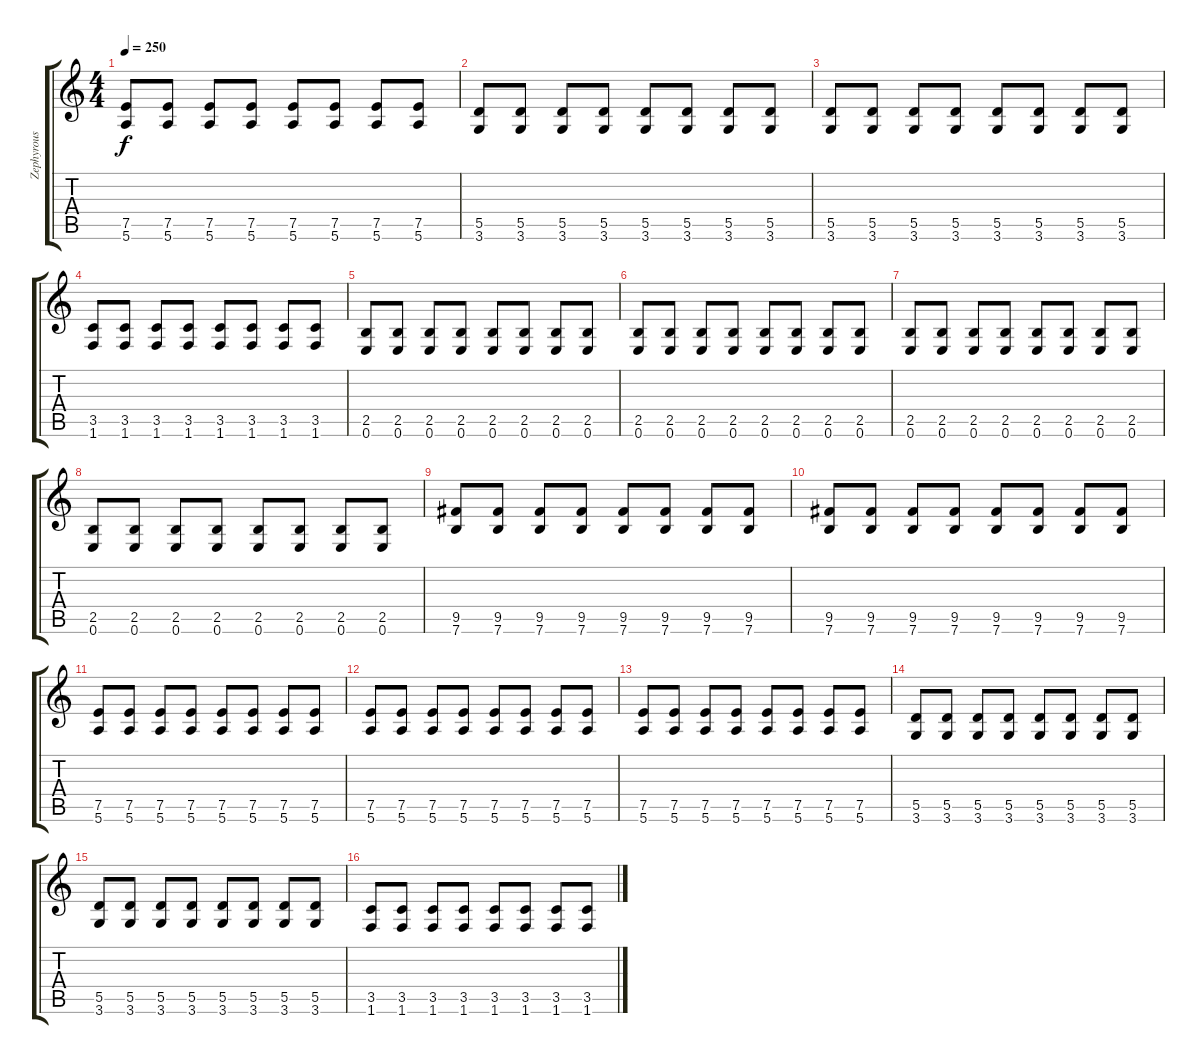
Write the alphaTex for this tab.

\track ("Zephyrous" "Zephyrous") {instrument distortionguitar}
\staff {score tabs}
\tuning (E4 B3 G3 D3 A2 E2) {hide}
\ts (4 4)
\tempo 250
\clef g2
\ks c
(7.5 5.6).8{dy f} (7.5 5.6).8 (7.5 5.6).8 (7.5 5.6).8 (7.5 5.6).8 (7.5 5.6).8 (7.5 5.6).8 (7.5 5.6).8 |
(5.5 3.6).8 (5.5 3.6).8 (5.5 3.6).8 (5.5 3.6).8 (5.5 3.6).8 (5.5 3.6).8 (5.5 3.6).8 (5.5 3.6).8 |
(5.5 3.6).8 (5.5 3.6).8 (5.5 3.6).8 (5.5 3.6).8 (5.5 3.6).8 (5.5 3.6).8 (5.5 3.6).8 (5.5 3.6).8 |
(3.5 1.6).8 (3.5 1.6).8 (3.5 1.6).8 (3.5 1.6).8 (3.5 1.6).8 (3.5 1.6).8 (3.5 1.6).8 (3.5 1.6).8 |
(2.5 0.6).8 (2.5 0.6).8 (2.5 0.6).8 (2.5 0.6).8 (2.5 0.6).8 (2.5 0.6).8 (2.5 0.6).8 (2.5 0.6).8 |
(2.5 0.6).8 (2.5 0.6).8 (2.5 0.6).8 (2.5 0.6).8 (2.5 0.6).8 (2.5 0.6).8 (2.5 0.6).8 (2.5 0.6).8 |
(2.5 0.6).8 (2.5 0.6).8 (2.5 0.6).8 (2.5 0.6).8 (2.5 0.6).8 (2.5 0.6).8 (2.5 0.6).8 (2.5 0.6).8 |
(2.5 0.6).8 (2.5 0.6).8 (2.5 0.6).8 (2.5 0.6).8 (2.5 0.6).8 (2.5 0.6).8 (2.5 0.6).8 (2.5 0.6).8 |
(9.5 7.6).8 (9.5 7.6).8 (9.5 7.6).8 (9.5 7.6).8 (9.5 7.6).8 (9.5 7.6).8 (9.5 7.6).8 (9.5 7.6).8 |
(9.5 7.6).8 (9.5 7.6).8 (9.5 7.6).8 (9.5 7.6).8 (9.5 7.6).8 (9.5 7.6).8 (9.5 7.6).8 (9.5 7.6).8 |
(7.5 5.6).8 (7.5 5.6).8 (7.5 5.6).8 (7.5 5.6).8 (7.5 5.6).8 (7.5 5.6).8 (7.5 5.6).8 (7.5 5.6).8 |
(7.5 5.6).8 (7.5 5.6).8 (7.5 5.6).8 (7.5 5.6).8 (7.5 5.6).8 (7.5 5.6).8 (7.5 5.6).8 (7.5 5.6).8 |
(7.5 5.6).8 (7.5 5.6).8 (7.5 5.6).8 (7.5 5.6).8 (7.5 5.6).8 (7.5 5.6).8 (7.5 5.6).8 (7.5 5.6).8 |
(5.5 3.6).8 (5.5 3.6).8 (5.5 3.6).8 (5.5 3.6).8 (5.5 3.6).8 (5.5 3.6).8 (5.5 3.6).8 (5.5 3.6).8 |
(5.5 3.6).8 (5.5 3.6).8 (5.5 3.6).8 (5.5 3.6).8 (5.5 3.6).8 (5.5 3.6).8 (5.5 3.6).8 (5.5 3.6).8 |
(3.5 1.6).8 (3.5 1.6).8 (3.5 1.6).8 (3.5 1.6).8 (3.5 1.6).8 (3.5 1.6).8 (3.5 1.6).8 (3.5 1.6).8
